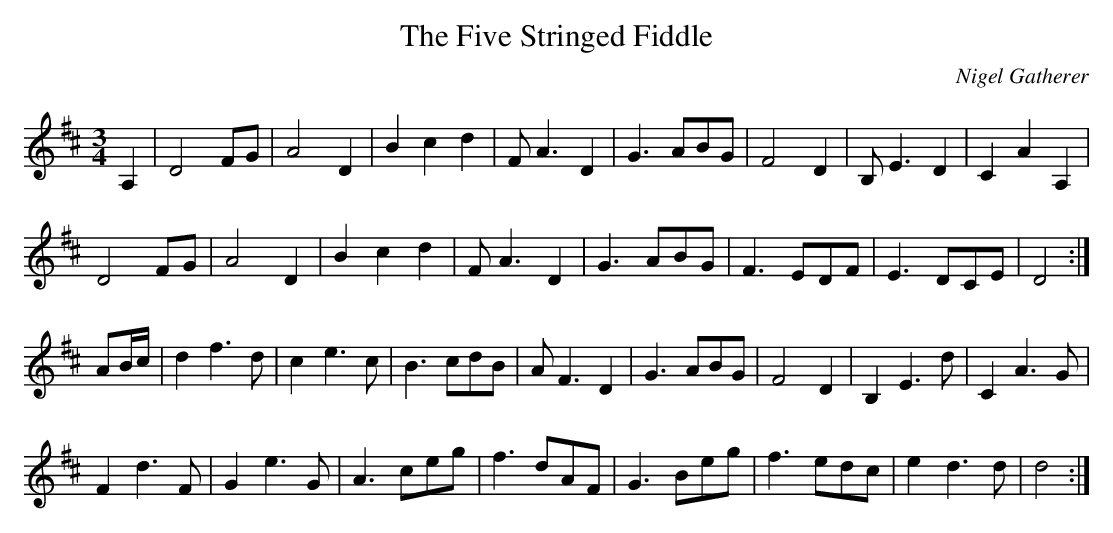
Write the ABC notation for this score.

X:1
T:The Five Stringed Fiddle
C:Nigel Gatherer
L:1/8
M:3/4
K:D
A,2|D4 FG|A4 D2|B2 c2 d2|F A3 D2|G3 ABG|F4 D2|B, E3 D2|C2 A2 A,2|
D4 FG|A4 D2|B2 c2 d2|F A3 D2|G3 ABG|F3 EDF|E3 DCE|D4:|]
AB/c/|d2 f3 d|c2 e3 c|B3 cdB|A F3 D2|G3 ABG|F4 D2|B,2 E3 d|C2 A3 G|
F2 d3 F|G2 e3 G|A3 ceg|f3 dAF|G3 Beg|f3 edc|e2 d3 d|d4:|]
